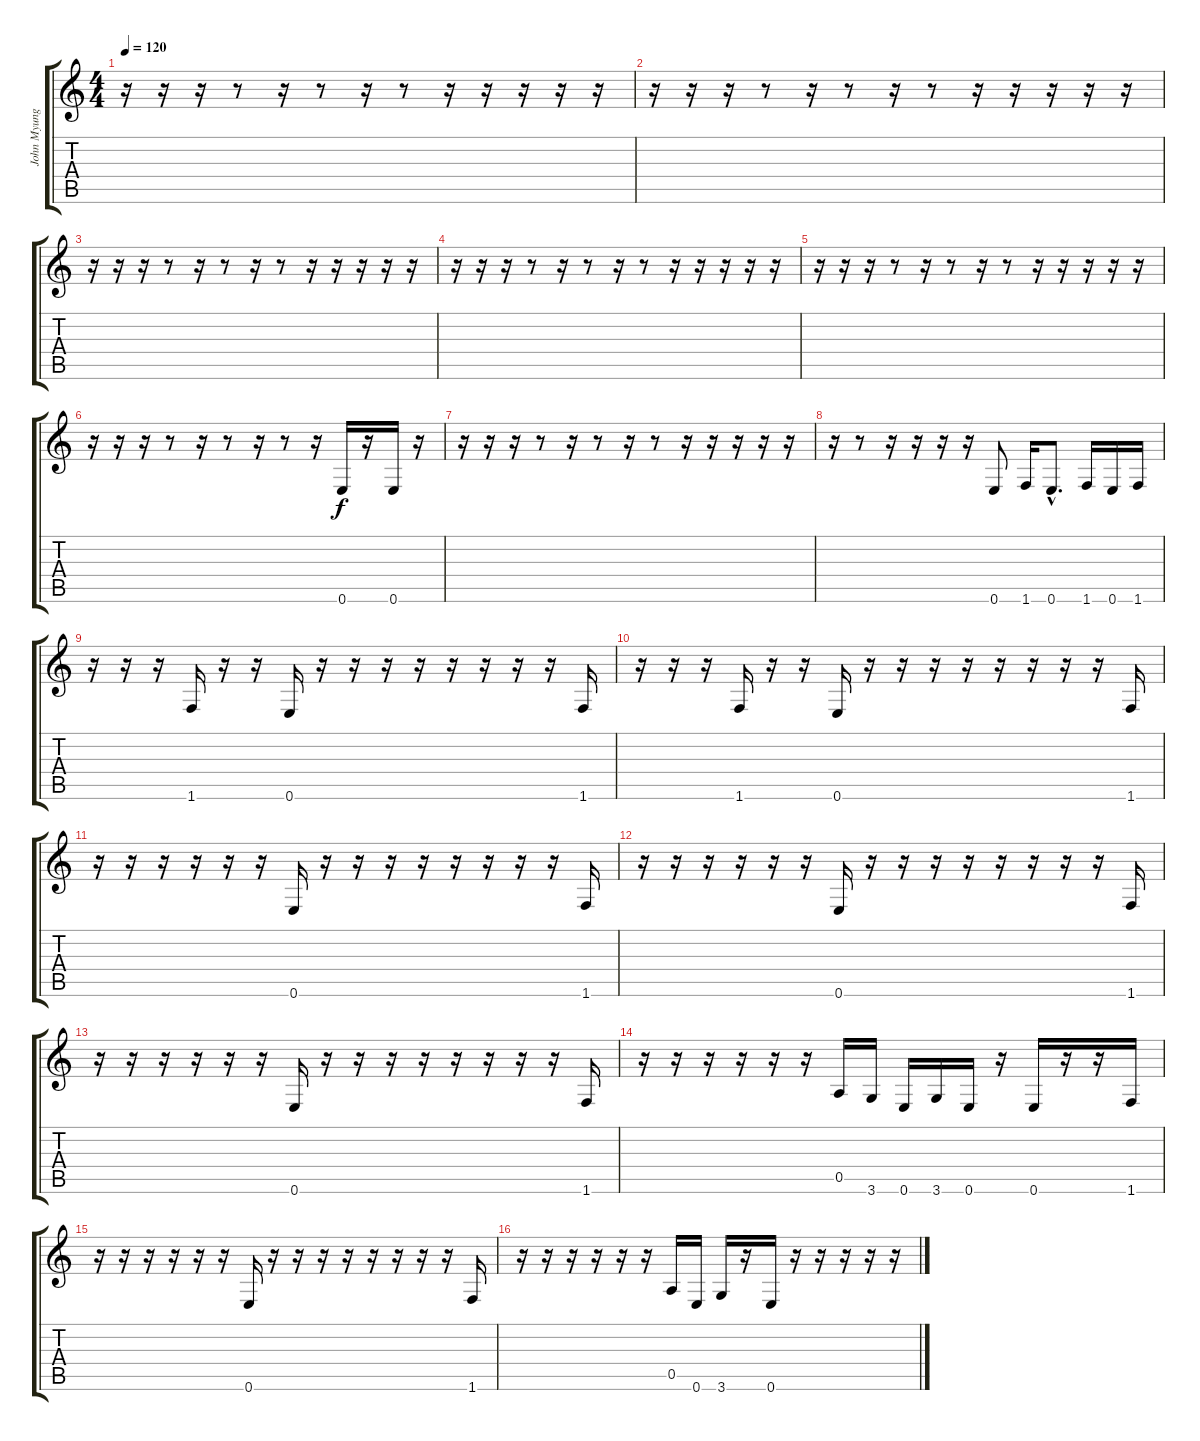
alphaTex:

\track ("John Myung - Basse" "John Myung") {instrument electricbassfinger}
\staff {score tabs}
\tuning (E4 B3 G3 D3 A2 E2) {hide}
\ts (4 4)
\tempo 120
\clef g2
\ks c
r.16{dy f} r.16 r.16 r.8 r.16 r.8 r.16 r.8 r.16 r.16 r.16 r.16 r.16 |
r.16 r.16 r.16 r.8 r.16 r.8 r.16 r.8 r.16 r.16 r.16 r.16 r.16 |
r.16 r.16 r.16 r.8 r.16 r.8 r.16 r.8 r.16 r.16 r.16 r.16 r.16 |
r.16 r.16 r.16 r.8 r.16 r.8 r.16 r.8 r.16 r.16 r.16 r.16 r.16 |
r.16 r.16 r.16 r.8 r.16 r.8 r.16 r.8 r.16 r.16 r.16 r.16 r.16 |
r.16 r.16 r.16 r.8 r.16 r.8 r.16 r.8 r.16 0.6.16 r.16 0.6.16 r.16 |
r.16 r.16 r.16 r.8 r.16 r.8 r.16 r.8 r.16 r.16 r.16 r.16 r.16 |
r.16 r.8 r.16 r.16 r.16 r.16 0.6.8 1.6.16 0.6{hac}.8{d} 1.6.16 0.6.16 1.6.16 |
r.16 r.16 r.16 1.6.16 r.16 r.16 0.6.16 r.16 r.16 r.16 r.16 r.16 r.16 r.16 r.16 1.6.16 |
r.16 r.16 r.16 1.6.16 r.16 r.16 0.6.16 r.16 r.16 r.16 r.16 r.16 r.16 r.16 r.16 1.6.16 |
r.16 r.16 r.16 r.16 r.16 r.16 0.6.16 r.16 r.16 r.16 r.16 r.16 r.16 r.16 r.16 1.6.16 |
r.16 r.16 r.16 r.16 r.16 r.16 0.6.16 r.16 r.16 r.16 r.16 r.16 r.16 r.16 r.16 1.6.16 |
r.16 r.16 r.16 r.16 r.16 r.16 0.6.16 r.16 r.16 r.16 r.16 r.16 r.16 r.16 r.16 1.6.16 |
r.16 r.16 r.16 r.16 r.16 r.16 0.5.16 3.6.16 0.6.16 3.6.16 0.6.16 r.16 0.6.16 r.16 r.16 1.6.16 |
r.16 r.16 r.16 r.16 r.16 r.16 0.6.16 r.16 r.16 r.16 r.16 r.16 r.16 r.16 r.16 1.6.16 |
r.16 r.16 r.16 r.16 r.16 r.16 0.5.16 0.6.16 3.6.16 r.16 0.6.16 r.16 r.16 r.16 r.16 r.16
